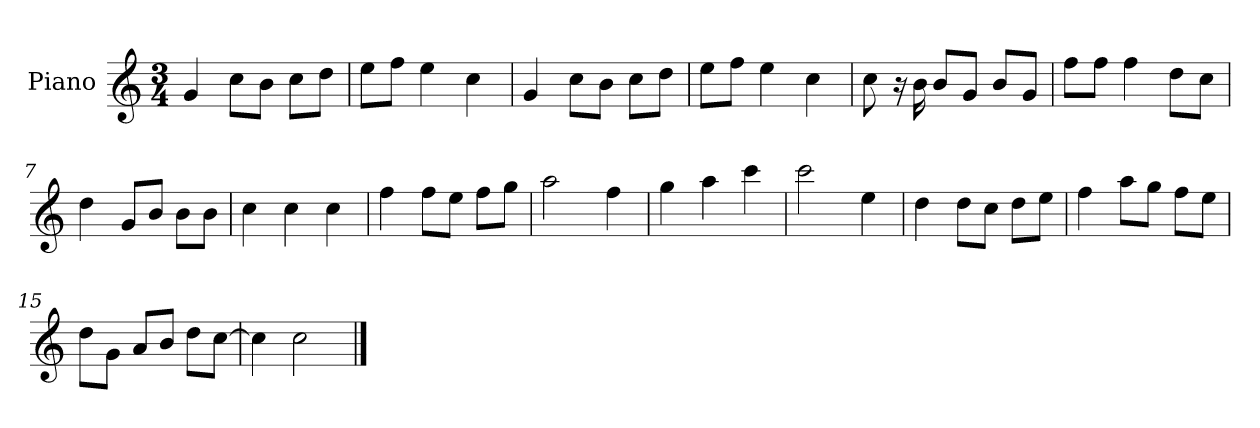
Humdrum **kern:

**kern
*part1
*staff1
*I"Piano
*I'P-no
*clefG2
*k[]
*M3/4
*MM90
=1
4g/
8cc\L
8b\J
8cc\L
8dd\J
=2
8ee\L
8ff\J
4ee\
4cc\
=3
4g/
8cc\L
8b\J
8cc\L
8dd\J
=4
8ee\L
8ff\J
4ee\
4cc\
=5
8cc\
16r
16b\
8b/L
8g/J
8b/L
8g/J
=6
8ff\L
8ff\J
4ff\
8dd\L
8cc\J
=7
4dd\
8g/L
8b/J
8b\L
8b\J
=8
4cc\
4cc\
4cc\
!!LO:LB:g=z
=9
4ff\
8ff\L
8ee\J
8ff\L
8gg\J
=10
2aa\
4ff\
=11
4gg\
4aa\
4ccc\
=12
2ccc\
4ee\
=13
4dd\
8dd\L
8cc\J
8dd\L
8ee\J
=14
4ff\
8aa\L
8gg\J
8ff\L
8ee\J
=15
8dd\L
8g\J
8a/L
8b/J
8dd\L
[8cc\J
=16
4cc\]
2cc\
==
*-
